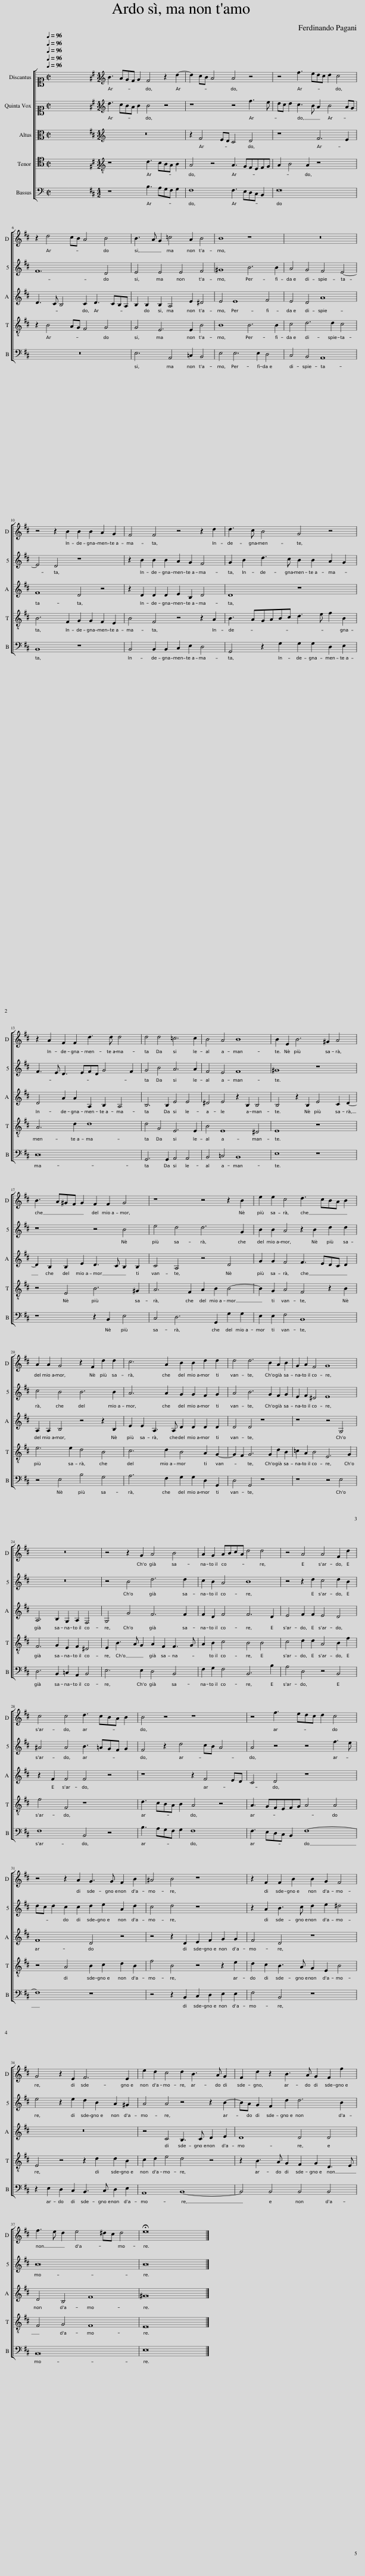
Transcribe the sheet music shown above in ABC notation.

X:1
%%score [ 1 2 3 4 5 ]
L:1/8
Q:1/4=96
M:2/2
I:linebreak $
K:C
V:1 alto1
V:2 alto1
V:3 alto
V:4 tenor
V:5 bass
V:1
 x8 | x8 |[K:D][M:4/2][K:treble] B3 AGF G2 F4 z2 d2- | d2 cB A4 A4 z4 | z4 f3 edc d2 c4 |$ %5
 z2 d4 cB A4 B4 | B3 A G2 =c4 A2 B4 | B8 z8 | z16 |$ z4 z2 B2 B2 B2 A2 G2 | %10
 F4 F4 z4 z2 d2 | d3 c B4 G4 z4 |$ z2 A2 F2 F2 d3 d d4 | d4 d4 =c6 c2 | B4 A4 B8 | %15
 B2 E2 B6 ^G2 A4 |$ B3 A^GF G2 F2 F2 G4 | z8 z4 z2 B2 | e2 e2 c4 d3 cBA B2 |$ A2 A2 G4 z2 F2 d2 d2 | %20
 c6 A2 B2 B2 d2 d2 | d4 d6 B2 A2 B2 | G2 A2 F4 G8 |$ z16 | z4 z2 G2 A4 B4 | %25
 A2 G2 ABcA d4 d4 | z4 A4 A4 F2 d2 |$ c4 c4 d3 cBA B2 | B4 z4 z8 | z4 f3 edc d2 c4 |$ %30
 z4 z2 A2 G3 G F2 B2 | ^A4 B4 z8 | z2 F2 F2 B2 B2 G2 F4 |$ G4 z2 E2 F6 E2 | e2 d2 c4 d2 B3 A G2 | %35
 F2 d2 z2 B3 A G2 F2 f2 |$ f3 e d2 e4 ^dc d4 | !fermata!e16 |] %38
V:2
 x8 | x8 |[K:D][M:4/2][K:treble] d3 cBA B2 B4 z4 | z8 z4 f3 e | dc d2 c3 B A2 B4 AG |$ %5
 F12 D4 | E4 E4 E4 F4 | ^G8 B6 B2 | A4 G4 F4 E4- |$ E4 D4 z8 | %10
 z2 B2 B2 B2 A2 G2 F4 | G2 B2 d3 c B2 B2 A2 G2 |$ F3 E D3 EFD G4 F2 | G4 B4 A6 A2 | F4 E4 F8 | %15
 ^G8 z8 |$ z8 z4 B4 | e4 d4 d6 G2 | B2 B2 A4 z2 B2 d2 d2 |$ c4 B4 B6 B2 | %20
 A6 A2 G2 G2 F2 G2 | A4 B6 G2 F2 G2 | E2 F2 ^D4 E8 |$ z16 | z4 B4 d6 d2 | %25
 c2 B2 A4 B8 | z4 z2 d2 c4 d2 B2 |$ ^A4 A4 B3 =AGF G2 | F4 z2 d4 cB A4 | A4 z4 z4 f3 e |$ %30
 dc d2 c2 c2 d2 e2 A2 d2 | c4 d4 z8 | z2 A2 B3 c d2 e2 ^d4 |$ e4 z2 e2 d2 B2 A2 ^G2 | A4 A4 z4 z2 B2- | %35
 BA G2 F2 d2 d6 B2 |$ B16 | B16 |] %38
V:3
 x8 | x8 |[K:D][M:4/2][K:treble] z16 | z2 F4 ED C4 D4 | z8 F6 E2 |$ %5
 D3 C B,4 C2 D3 CB,A, | B,2 B,2 B,2 A,4 E2 ^D4 | E4 E8 F4 | E4 D4 A8 |$ F8 D4 z4 | %10
 z2 D2 D2 D2 E2 B,2 D4 | D8 z8 |$ D4 A2 A2 A,2 B,2 A,4 | B,6 B,2 E4 E4 | ^D4 E4 z2 B,2 B,4 | %15
 B,4 z2 B,2 E4 C2 D2- |$ D2 B,2 B,2 E2 D3 C B,2 B,2 | C4 A,4 z4 D4 | G2 G2 F4 F3 EDC D2 |$ A,2 A,2 B,4 z4 z2 B,2 | %20
 E2 E2 A,3 A, D2 D2 D2 D2 | D4 D4 z8 | z8 z4 G,4 |$ A,6 B,2 G,2 A,2 F,4 | G,4 G4 F6 F2 | %25
 F2 D2 F4 F6 D2 | E4 F2 F2 E4 D4 |$ z2 F2 F4 F4 z4 | z8 z2 F4 ED | C4 D4 z8 |$ %30
 F8 D4 z4 | z4 z2 D2 E2 F2 G2 G2 | F4 D4 z8 |$ z16 | z4 C4 B,3 C D2 E2 | %35
 D8 D4 D4 |$ D4 B,4 F8 | ^G16 |] %38
V:4
 x8 | x8 |[K:D][M:4/2][K:treble-8] z8 d3 cBA B2 | A4 z4 A3 GFEFG | A2 B4 A2 z8 |$ %5
 z2 B4 AG F4 G4 | G4 E6 E2 B4 | B8 B6 B2 | c4 d6 d2 c4 |$ B6 F2 G2 G2 F2 E2 | %10
 B4 F4 z4 z2 A2 | B3 AGABc d3 e f2 B2 |$ A6 d2 d8 | d4 G4 E6 E2 | B4 E8 ^D4 | %15
 E8 z8 |$ z4 E4 B6 ^G2 | A6 F2 A2 B2 B4- | B2 G2 A4 F4 z2 B2 |$ e6 e2 d4 B4 | %20
 c6 d2 B4 A2 G2- | G2 F2 G6 G2 d2 B2 | =c2 A2 B4 E6 G2 |$ F6 G2 E2 F2 ^D4 | E2 B3 A G2 A2 F2 F3 G | %25
 A2 B2 c4 B4 B4 | c4 d2 d2 A4 B2 f2 |$ f4 F4 z8 | d3 cBA B2 A4 z4 | A3 GFEFG A4 A4 |$ %30
 z4 A4 B2 c2 d2 B2 | f4 B4 z4 z2 e2 | d2 c2 B3 A G2 E2 B4 |$ E4 z4 z2 d2 d2 B2 | c2 d2 e4 d4 z4 | %35
 z2 B3 A G2 F2 G2 D3 E |$ F4 G4 F8 | E16 |] %38
V:5
 x8 | x8 |[K:D][M:4/2] z8 B,3 A,G,F, G,2 | F,8 F,3 E,D,C, B,,2 | F,16 |$ %5
 z16 | E,6 A,,4 =C,2 B,,4 | E,4 E,6 E,2 D,4 | C,4 B,,4 A,,8 |$ B,,8 z8 | %10
 B,,4 B,,2 B,,2 C,2 E,2 D,4 | G,,4 z2 G,2 G,2 G,2 D,2 E,2 |$ D,16 | G,,6 G,,2 A,,4 A,,4 | B,,4 =C,4 B,,8 | %15
 E,8 z8 |$ z8 z2 B,,2 E,4 | C,4 D,6 G,,2 G,2 G,2 | E,2 E,2 F,4 B,,8 |$ z4 E,4 B,4 G,4 | %20
 A,6 F,2 G,2 G,2 D,2 G,,2 | D,4 G,,4 z8 | z8 z4 E,4 |$ D,6 B,,2 =C,2 A,,2 B,,4 | E,6 E,2 D,4 B,,4 | %25
 F,2 G,2 F,4 B,,6 B,2 | A,4 D,4 z4 B,,4 |$ F,8 B,,4 z4 | B,3 A,G,F, G,2 F,8 | F,3 E,D,C, B,,2 F,8- |$ %30
 F,8 z8 | z4 z2 B,,2 C,2 D,2 E,2 E,2 | F,4 B,,4 z8 |$ z2 E,2 D,2 C,2 B,,3 C, D,2 E,2 | A,,8 B,,8- | %35
 B,,4 B,,4 B,,4 B,,4 |$ B,,16 | E,16 |] %38
